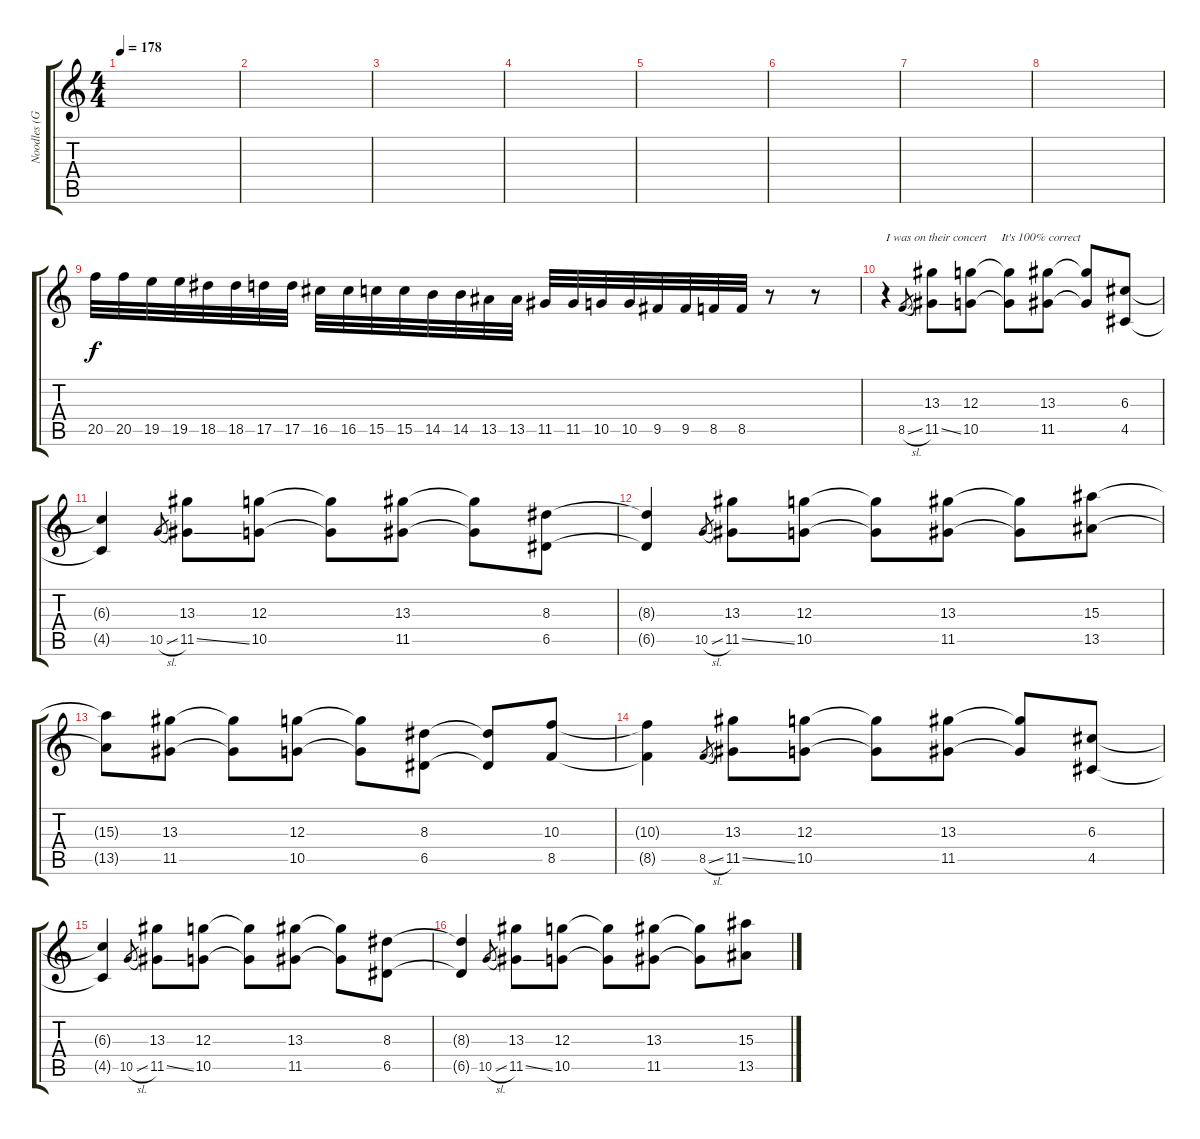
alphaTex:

\track ("Noodles (Guitar)" "Noodles (G") {instrument distortionguitar}
\staff {score tabs}
\tuning (E4 B3 G3 D3 A2 E2) {hide}
\ts (4 4)
\tempo 178
\clef g2
\ks c
|
|
|
|
|
|
|
|
20.5.32 20.5.32 19.5.32 19.5.32 18.5.32 18.5.32 17.5.32 17.5.32 16.5.32 16.5.32 15.5.32 15.5.32 14.5.32 14.5.32 13.5.32 13.5.32 11.5.32 11.5.32 10.5.32 10.5.32 9.5.32 9.5.32 8.5.32 8.5.32 r.8 r.8 |
r.4{txt "I was on their concert     It's 100% correct"} 8.5{sl}.8{gr} (13.3 11.5{ss}).8 (12.3 10.5).8 (12.3{t} 10.5{t}).8 (13.3 11.5).8 (13.3{t} 11.5{t}).8 (6.3 4.5).8 |
(6.3{t} 4.5{t}).4 10.5{sl}.8{gr} (13.3 11.5{ss}).8 (12.3 10.5).8 (12.3{t} 10.5{t}).8 (13.3 11.5).8 (13.3{t} 11.5{t}).8 (8.3 6.5).8 |
(8.3{t} 6.5{t}).4 10.5{sl}.8{gr} (13.3 11.5{ss}).8 (12.3 10.5).8 (12.3{t} 10.5{t}).8 (13.3 11.5).8 (13.3{t} 11.5{t}).8 (15.3 13.5).8 |
(15.3{t} 13.5{t}).8 (13.3 11.5).8 (13.3{t} 11.5{t}).8 (12.3 10.5).8 (12.3{t} 10.5{t}).8 (8.3 6.5).8 (8.3{t} 6.5{t}).8 (10.3 8.5).8 |
(10.3{t} 8.5{t}).4 8.5{sl}.8{gr} (13.3 11.5{ss}).8 (12.3 10.5).8 (12.3{t} 10.5{t}).8 (13.3 11.5).8 (13.3{t} 11.5{t}).8 (6.3 4.5).8 |
(6.3{t} 4.5{t}).4 10.5{sl}.8{gr} (13.3 11.5{ss}).8 (12.3 10.5).8 (12.3{t} 10.5{t}).8 (13.3 11.5).8 (13.3{t} 11.5{t}).8 (8.3 6.5).8 |
(8.3{t} 6.5{t}).4 10.5{sl}.8{gr} (13.3 11.5{ss}).8 (12.3 10.5).8 (12.3{t} 10.5{t}).8 (13.3 11.5).8 (13.3{t} 11.5{t}).8 (15.3 13.5).8
